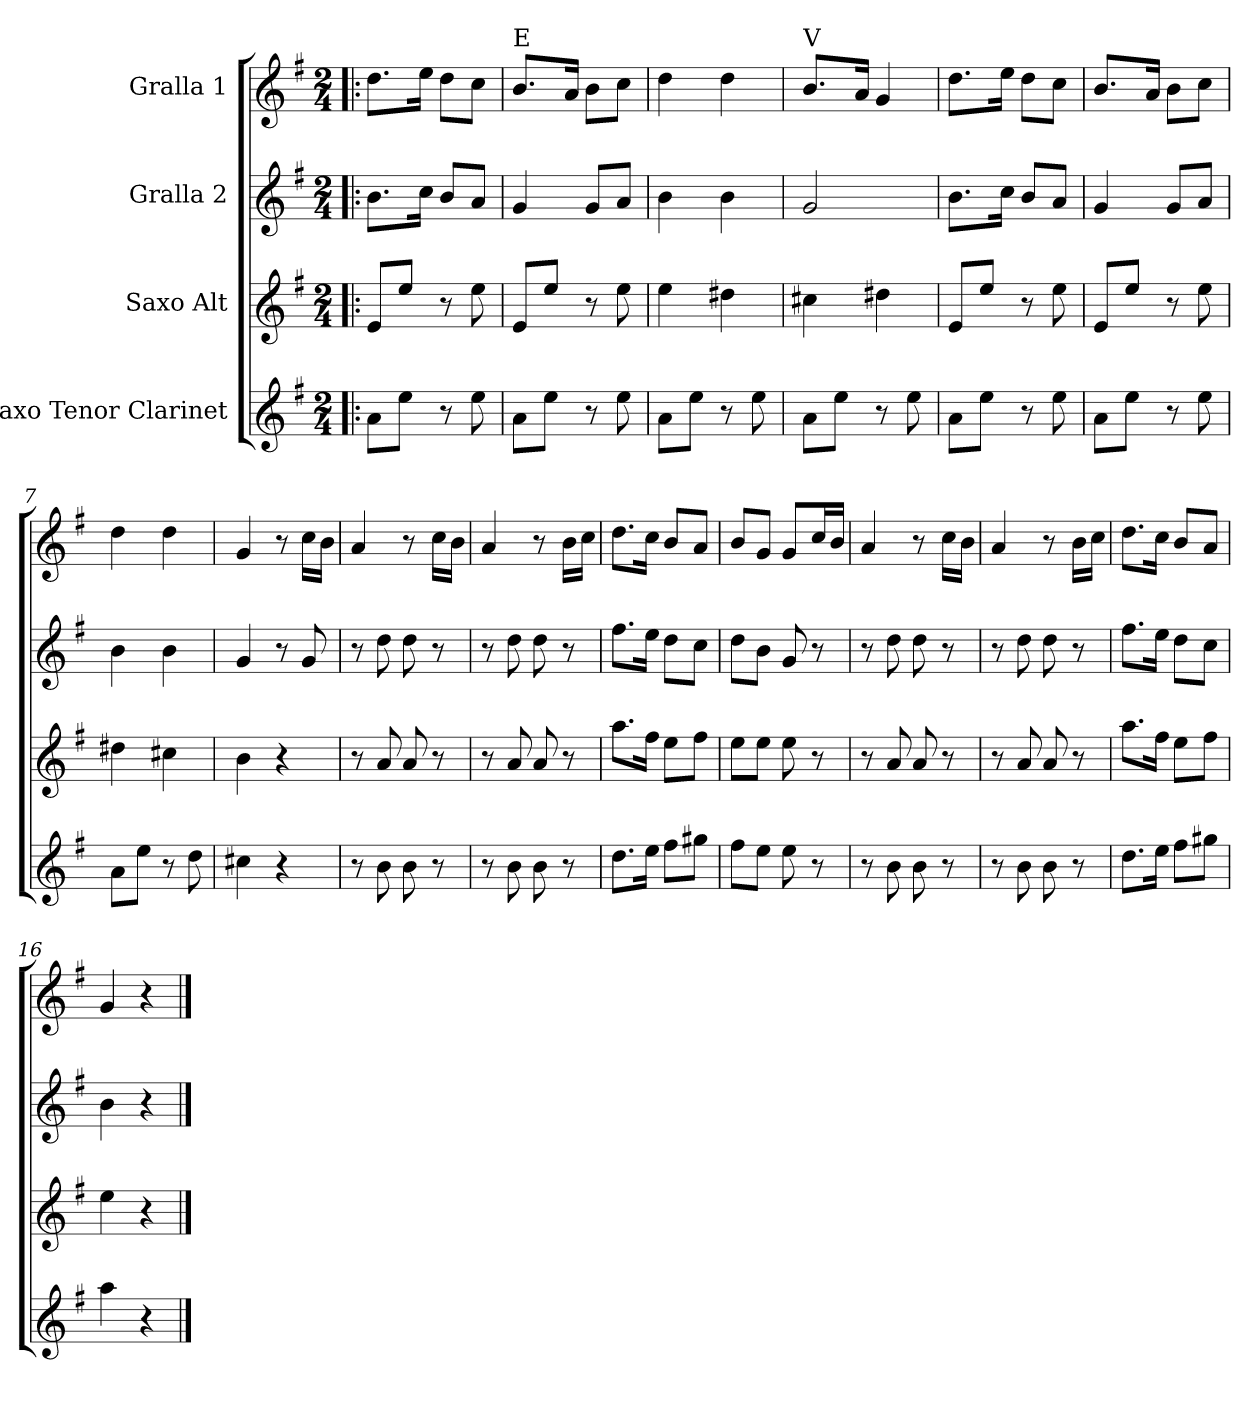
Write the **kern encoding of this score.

**kern	**kern	**kern	**kern
*part4	*part3	*part2	*part1
*staff4	*staff3	*staff2	*staff1
*I"Saxo Tenor Clarinet	*I"Saxo Alt	*I"Gralla 2	*I"Gralla 1
*clefG2	*clefG2	*clefG2	*clefG2
*k[f#]	*k[f#]	*k[f#]	*k[f#]
*M2/4	*M2/4	*M2/4	*M2/4
=1!|:	=1!|:	=1!|:	=1!|:
8a\L	8e/L	8.b\L	8.dd\L
8ee\J	8ee/J	.	.
.	.	16cc\Jk	16ee\Jk
8r	8r	8b/L	8dd\L
8ee	8ee	8a/J	8cc\J
=2	=2	=2	=2
!	!	!	!LO:TX:t=E
8a\L	8e/L	4g	8.b/L
8ee\J	8ee/J	.	.
.	.	.	16a/Jk
8r	8r	8g/L	8b\L
8ee	8ee	8a/J	8cc\J
=3	=3	=3	=3
8a\L	4ee	4b	4dd
8ee\J	.	.	.
8r	4dd#	4b	4dd
8ee	.	.	.
=4	=4	=4	=4
!	!	!	!LO:TX:t=V
8a\L	4cc#	2g	8.b/L
8ee\J	.	.	.
.	.	.	16a/Jk
8r	4dd#	.	4g
8ee	.	.	.
=5	=5	=5	=5
8a\L	8e/L	8.b\L	8.dd\L
8ee\J	8ee/J	.	.
.	.	16cc\Jk	16ee\Jk
8r	8r	8b/L	8dd\L
8ee	8ee	8a/J	8cc\J
=6	=6	=6	=6
8a\L	8e/L	4g	8.b/L
8ee\J	8ee/J	.	.
.	.	.	16a/Jk
8r	8r	8g/L	8b\L
8ee	8ee	8a/J	8cc\J
=7	=7	=7	=7
8a\L	4dd#	4b	4dd
8ee\J	.	.	.
8r	4cc#	4b	4dd
8dd	.	.	.
=8	=8	=8	=8
4cc#	4b	4g	4g
4r	4r	8r	8r
.	.	8g	16cc\LL
.	.	.	16b\JJ
=9	=9	=9	=9
8r	8r	8r	4a
8b	8a	8dd	.
8b	8a	8dd	8r
8r	8r	8r	16cc\LL
.	.	.	16b\JJ
=10	=10	=10	=10
8r	8r	8r	4a
8b	8a	8dd	.
8b	8a	8dd	8r
8r	8r	8r	16b\LL
.	.	.	16cc\JJ
=11	=11	=11	=11
8.dd\L	8.aa\L	8.ff#\L	8.dd\L
16ee\Jk	16ff#\Jk	16ee\Jk	16cc\Jk
8ff#\L	8ee\L	8dd\L	8b/L
8gg#\J	8ff#\J	8cc\J	8a/J
=12	=12	=12	=12
8ff#\L	8ee\L	8dd\L	8b/L
8ee\J	8ee\J	8b\J	8g/J
8ee	8ee	8g	8g/L
8r	8r	8r	16cc/L
.	.	.	16b/JJ
=13	=13	=13	=13
8r	8r	8r	4a
8b	8a	8dd	.
8b	8a	8dd	8r
8r	8r	8r	16cc\LL
.	.	.	16b\JJ
=14	=14	=14	=14
8r	8r	8r	4a
8b	8a	8dd	.
8b	8a	8dd	8r
8r	8r	8r	16b\LL
.	.	.	16cc\JJ
=15	=15	=15	=15
8.dd\L	8.aa\L	8.ff#\L	8.dd\L
16ee\Jk	16ff#\Jk	16ee\Jk	16cc\Jk
8ff#\L	8ee\L	8dd\L	8b/L
8gg#\J	8ff#\J	8cc\J	8a/J
=16	=16	=16	=16
4aa	4ee	4b	4g
4r	4r	4r	4r
==	==	==	==
*-	*-	*-	*-
